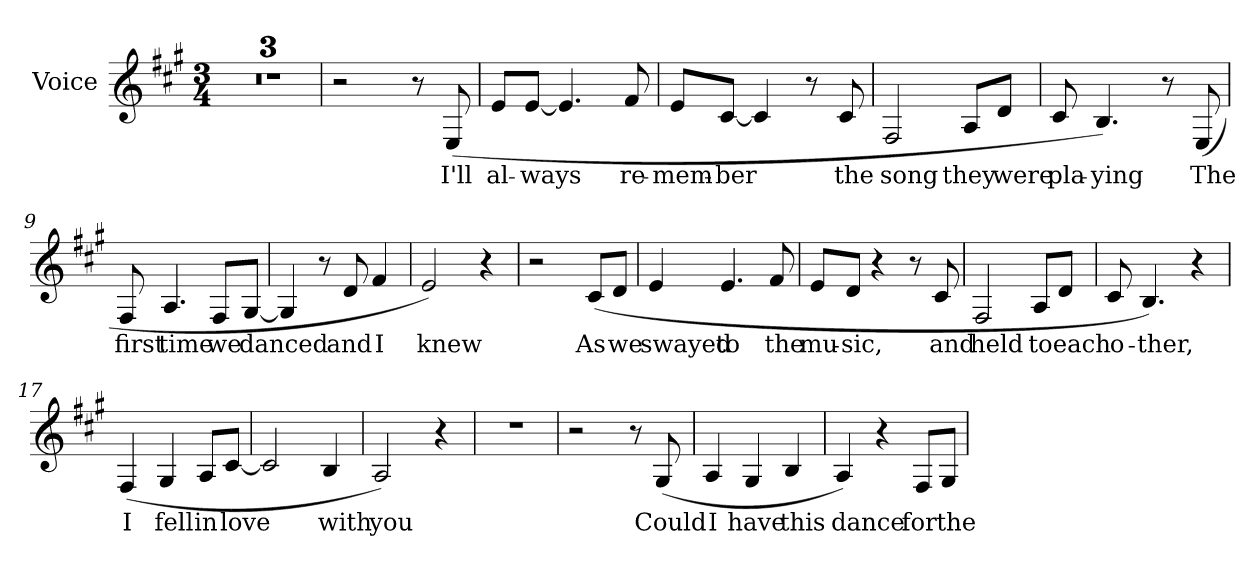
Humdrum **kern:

**kern	**text
*part1	*part1
*staff1	*staff1
*I"Voice	*
*I'Voice	*
!!LO:PB:g=z
*clefG2	*
*k[f#c#g#]	*
*A:	*
*M3/4	*
=1	=1
!LO:N:vis=1	!
2.r	.
=2	=2
!LO:N:vis=1	!
2.r	.
=3	=3
!LO:N:vis=1	!
2.r	.
=4	=4
2r	.
8r	.
!	!LO:LY:b:color=#000000
(8Ei/	I'll
=5	=5
!	!LO:LY:b:color=#000000
8ei/L	al-
!	!LO:LY:b:color=#000000
[8ei/J	-ways
4.ei/]	.
!	!LO:LY:b:color=#000000
8f#i/	re-
=6	=6
!	!LO:LY:b:color=#000000
8ei/L	-mem-
!	!LO:LY:b:color=#000000
[8c#i/J	-ber
4c#i/]	.
8r	.
!	!LO:LY:b:color=#000000
8c#i/	the
=7	=7
!	!LO:LY:b:color=#000000
2F#i/	song
!	!LO:LY:b:color=#000000
8Ai/L	they
!	!LO:LY:b:color=#000000
8di/J	were
!!LO:LB:g=z
=8	=8
!	!LO:LY:b:color=#000000
8c#i/	pla-
!	!LO:LY:b:color=#000000
4.Bi/)	-ying
8r	.
!	!LO:LY:b:color=#000000
(8Ei/	The
=9	=9
!	!LO:LY:b:color=#000000
8F#i/	first
!	!LO:LY:b:color=#000000
4.Ai/	time
!	!LO:LY:b:color=#000000
8F#i/L	we
!	!LO:LY:b:color=#000000
[8G#i/J	danced
=10	=10
4G#i/]	.
8r	.
!	!LO:LY:b:color=#000000
8di/	and
!	!LO:LY:b:color=#000000
4f#i/	I
=11	=11
!	!LO:LY:b:color=#000000
2ei/)	knew
4r	.
=12	=12
2r	.
!	!LO:LY:b:color=#000000
(8c#i/L	As
!	!LO:LY:b:color=#000000
8di/J	we
=13	=13
!	!LO:LY:b:color=#000000
4ei/	swayed
!	!LO:LY:b:color=#000000
4.ei/	to
!	!LO:LY:b:color=#000000
8f#i/	the
!!LO:LB:g=z
=14	=14
!	!LO:LY:b:color=#000000
8ei/L	mu-
!	!LO:LY:b:color=#000000
8di/J	-sic,
4r	.
8r	.
!	!LO:LY:b:color=#000000
8c#i/	and
=15	=15
!	!LO:LY:b:color=#000000
2F#i/	held
!	!LO:LY:b:color=#000000
8Ai/L	to
!	!LO:LY:b:color=#000000
8di/J	each
=16	=16
!	!LO:LY:b:color=#000000
8c#i/	o-
!	!LO:LY:b:color=#000000
4.Bi/)	-ther,
4r	.
=17	=17
!	!LO:LY:b:color=#000000
(4F#i/	I
!	!LO:LY:b:color=#000000
4G#i/	fell
!	!LO:LY:b:color=#000000
8Ai/L	in
!	!LO:LY:b:color=#000000
[8c#i/J	love
=18	=18
2c#i/]	.
!	!LO:LY:b:color=#000000
4Bi/	with
=19	=19
!	!LO:LY:b:color=#000000
2Ai/)	you
4r	.
=20	=20
!LO:N:vis=1	!
2.r	.
!!LO:LB:g=z
=21	=21
2r	.
8r	.
!	!LO:LY:b:color=#000000
(8G#i/	Could
=22	=22
!	!LO:LY:b:color=#000000
4Ai/	I
!	!LO:LY:b:color=#000000
4G#i/	have
!	!LO:LY:b:color=#000000
4Bi/	this
=23	=23
!	!LO:LY:b:color=#000000
4Ai/)	dance
4r	.
!	!LO:LY:b:color=#000000
8F#i/L	for
!	!LO:LY:b:color=#000000
8G#i/J	the
=	=
*-	*-
